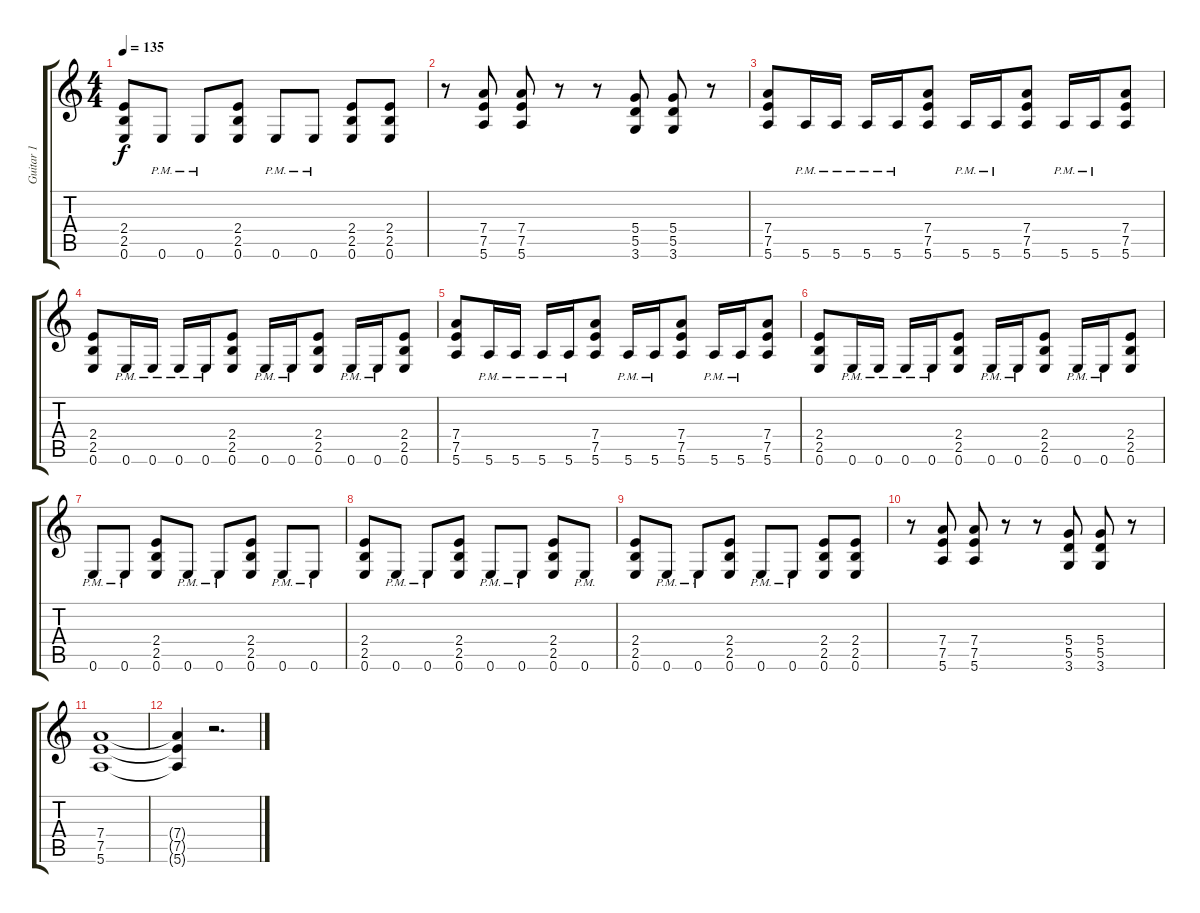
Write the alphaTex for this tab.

\track ("Guitar 1" "Guitar 1") {instrument distortionguitar}
\staff {score tabs}
\tuning (E4 B3 G3 D3 A2 E2) {hide}
\ts (4 4)
\tempo 135
\clef g2
\ks c
(2.4 2.5 0.6).8{dy f} 0.6{pm}.8 0.6{pm}.8 (2.4 2.5 0.6).8 0.6{pm}.8 0.6{pm}.8 (2.4 2.5 0.6).8 (2.4 2.5 0.6).8 |
r.8 (7.4 7.5 5.6).8 (7.4 7.5 5.6).8 r.8 r.8 (5.4 5.5 3.6).8 (5.4 5.5 3.6).8 r.8 |
(7.4 7.5 5.6).8 5.6{pm}.16 5.6{pm}.16 5.6{pm}.16 5.6{pm}.16 (7.4 7.5 5.6).8 5.6{pm}.16 5.6{pm}.16 (7.4 7.5 5.6).8 5.6{pm}.16 5.6{pm}.16 (7.4 7.5 5.6).8 |
(2.4 2.5 0.6).8 0.6{pm}.16 0.6{pm}.16 0.6{pm}.16 0.6{pm}.16 (2.4 2.5 0.6).8 0.6{pm}.16 0.6{pm}.16 (2.4 2.5 0.6).8 0.6{pm}.16 0.6{pm}.16 (2.4 2.5 0.6).8 |
(7.4 7.5 5.6).8 5.6{pm}.16 5.6{pm}.16 5.6{pm}.16 5.6{pm}.16 (7.4 7.5 5.6).8 5.6{pm}.16 5.6{pm}.16 (7.4 7.5 5.6).8 5.6{pm}.16 5.6{pm}.16 (7.4 7.5 5.6).8 |
(2.4 2.5 0.6).8 0.6{pm}.16 0.6{pm}.16 0.6{pm}.16 0.6{pm}.16 (2.4 2.5 0.6).8 0.6{pm}.16 0.6{pm}.16 (2.4 2.5 0.6).8 0.6{pm}.16 0.6{pm}.16 (2.4 2.5 0.6).8 |
0.6{pm}.8 0.6{pm}.8 (2.4 2.5 0.6).8 0.6{pm}.8 0.6{pm}.8 (2.4 2.5 0.6).8 0.6{pm}.8 0.6{pm}.8 |
(2.4 2.5 0.6).8 0.6{pm}.8 0.6{pm}.8 (2.4 2.5 0.6).8 0.6{pm}.8 0.6{pm}.8 (2.4 2.5 0.6).8 0.6{pm}.8 |
(2.4 2.5 0.6).8 0.6{pm}.8 0.6{pm}.8 (2.4 2.5 0.6).8 0.6{pm}.8 0.6{pm}.8 (2.4 2.5 0.6).8 (2.4 2.5 0.6).8 |
r.8 (7.4 7.5 5.6).8 (7.4 7.5 5.6).8 r.8 r.8 (5.4 5.5 3.6).8 (5.4 5.5 3.6).8 r.8 |
(7.4 7.5 5.6).1 |
(7.4{t} 7.5{t} 5.6{t}).4 r.2{d}
